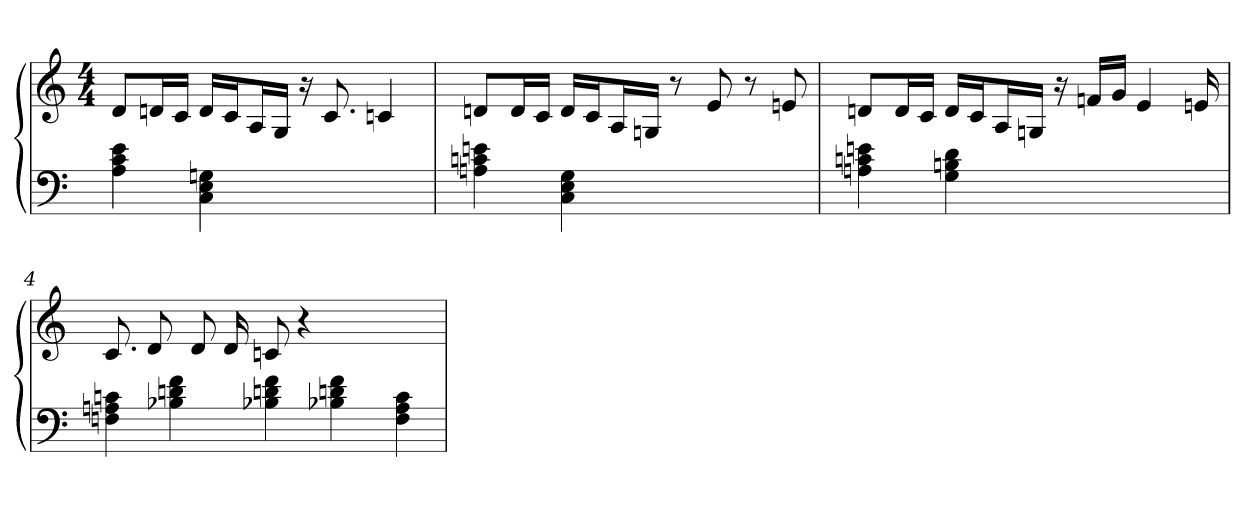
**kern	**kern
*part2	*part1
*staff2	*staff1
*	*M4/4
=1	=1
4A 4c 4e	8dL
.	16dnL
.	16cJJ
4C 4E 4Gn	16dLL
.	16cJ
.	16AL
.	16GJJ
2ryy	16r
.	8.c
.	4cn
=2	=2
4An 4cn 4en	8dnL
.	16dL
.	16cJJ
4C 4E 4G	16dLL
.	16cJ
.	16AL
.	16GnJJ
2ryy	8r
.	8e
.	8r
.	8en
=3	=3
4An 4cn 4en	8dnL
.	16dL
.	16cJJ
4G 4Bn 4d	16dLL
.	16cJ
.	16AL
.	16GnJJ
2ryy	16r
.	16fnLL
.	16gJJ
.	4e
.	16en
=4	=4
4Fn 4An 4cn	8.c
.	8d
4B-X 4dn 4f	.
.	8d
.	16d
4B-X 4dn 4f	8cn
.	4r
4B-X 4dn 4f	.
.	8ryy
4F 4A 4c	4ryy
=	=
*-	*-
